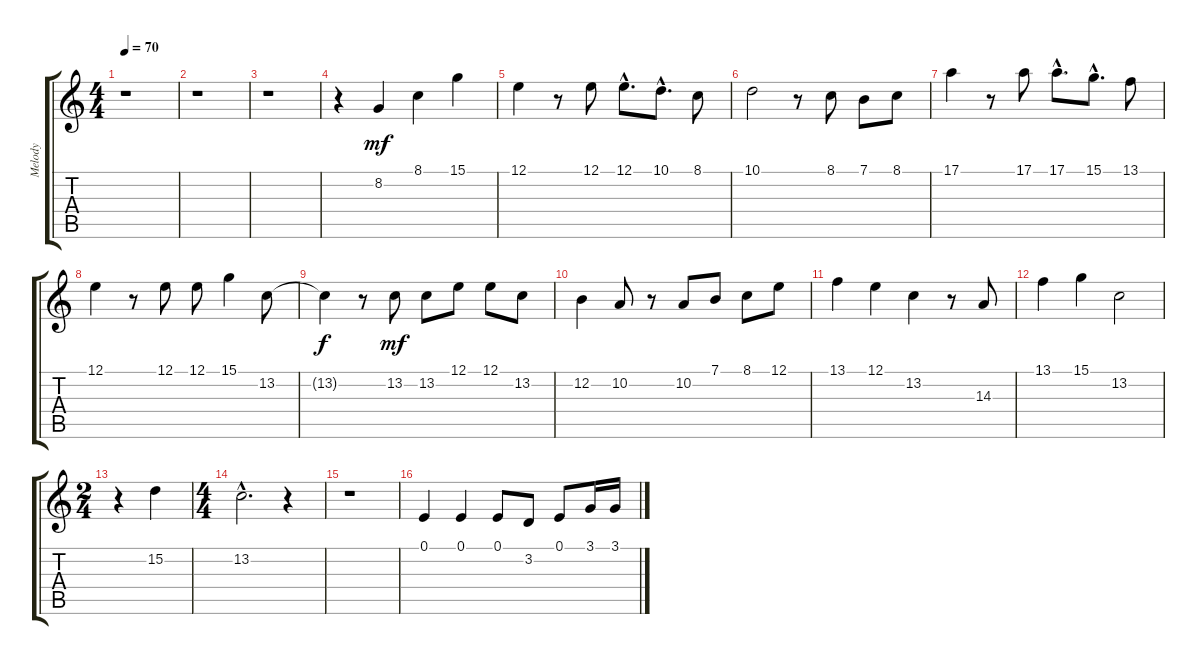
\track ("Melody" "Melody") {instrument piccolo}
\staff {score tabs}
\tuning (E4 B3 G3 D3 A2 E2) {hide}
\ts (4 4)
\tempo 70
\clef g2
\ks c
r.1{dy mf instrument piccolo} |
r.1 |
r.1 |
r.4 8.2.4 8.1.4 15.1.4 |
12.1.4 r.8 12.1.8 12.1{hac}.8{d} 10.1{hac}.8{d} 8.1.8 |
10.1.2 r.8 8.1.8 7.1.8 8.1.8 |
17.1.4 r.8 17.1.8 17.1{hac}.8{d} 15.1{hac}.8{d} 13.1.8 |
12.1.4 r.8 12.1.8 12.1.8 15.1.4 13.2.8 |
13.2{t}.4{dy f} r.8 13.2.8{dy mf} 13.2.8 12.1.8 12.1.8 13.2.8 |
12.2.4 10.2.8 r.8 10.2.8 7.1.8 8.1.8 12.1.8 |
13.1.4 12.1.4 13.2.4 r.8 14.3.8 |
13.1.4 15.1.4 13.2.2 |
\ts (2 4)
r.4 15.2.4 |
\ts (4 4)
13.2{hac}.2{d} r.4 |
r.1 |
0.1.4 0.1.4 0.1.8 3.2.8 0.1.8 3.1.16 3.1.16
